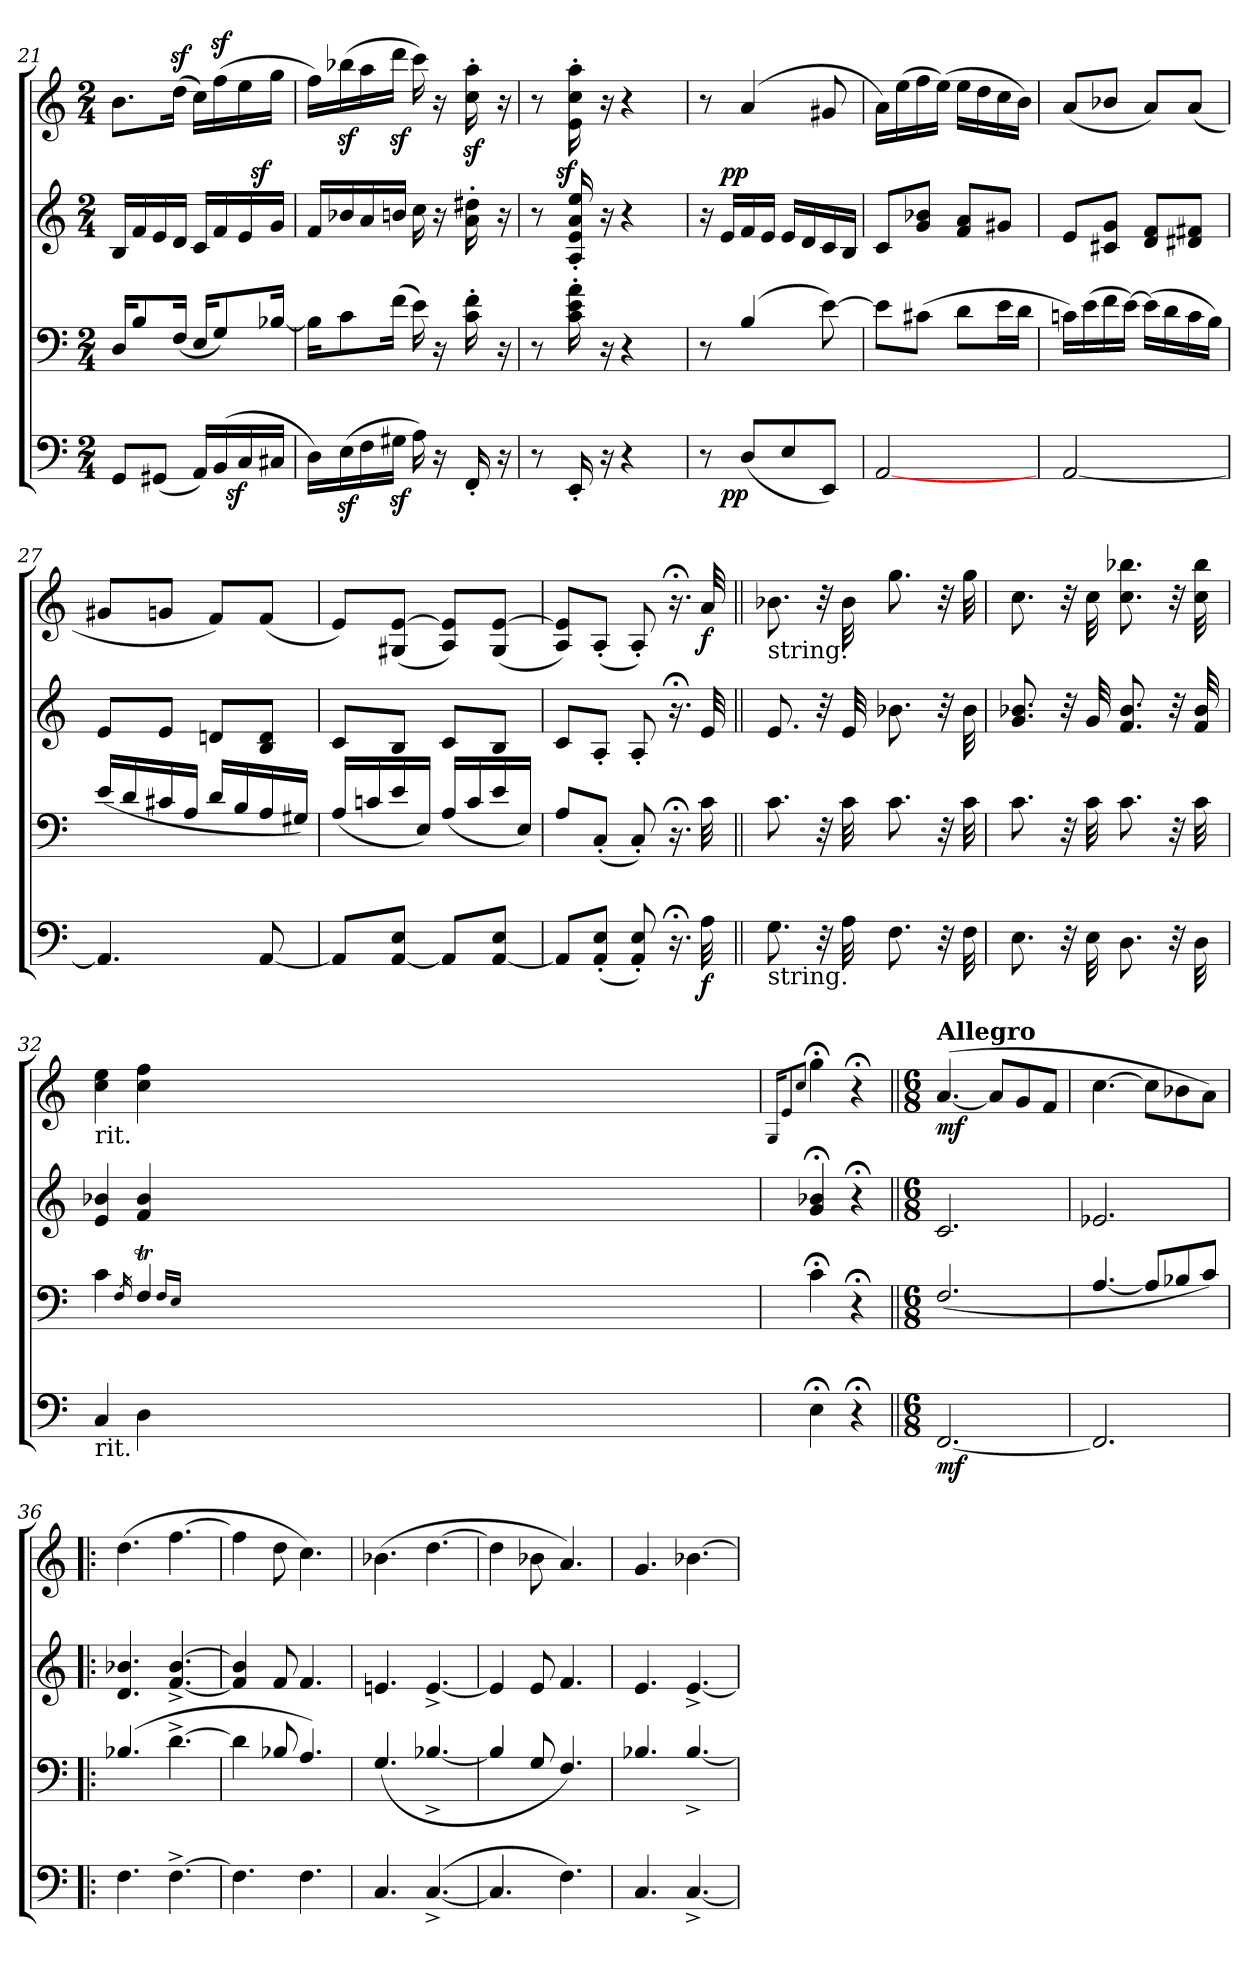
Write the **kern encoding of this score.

**kern	**dynam	**kern	**kern	**kern	**dynam
*part4	*part4	*part3	*part2	*part1	*part1
*staff4	*staff4	*staff3	*staff2	*staff1	*staff1
*M2/4	*	*M2/4	*M2/4	*M2/4	*
=21	=21	=21	=21	=21	=21
*^	*	*	*	*^	*
8GG/L	4ryy	.	16D/KL	16B/LL	8.b\L	4ryy	.
.	.	.	8B/	16f/	.	.	.
(<8GG#/J	.	.	.	16e/	.	.	.
.	.	.	(<16F/Jk	16d/JJ	(>16ddz<\Jk	.	.
16AA/LL)	16.ryy	.	16E/KL	16c/LL	16cc\LL)	8ryy	.
(<16BB/	.	.	8G/)	16f/	(>16ffz<\	.	.
!	!	!LO:DY:b	!	!	!	!	!
.	8ryy	sf	.	.	.	.	.
16C/	.	.	.	16e/	16ee\	32ryy	.
!	!	!	!	!	!	!	!LO:DY:b
.	.	.	.	.	.	16.ryy	sf
16C#/JJ	.	.	[16B-/Jk	16g/JJ	16gg\JJ	.	.
.	32ryy	.	.	.	.	.	.
*v	*v	*	*	*	*v	*v	*
=22	=22	=22	=22	=22	=22
16D\LL)	.	16B-\KL]	16f/LL	16ff\LL)	.
(>16Ez<\	.	8c\	16b-/	(>16bb-z<\	.
16F\	.	.	16a/	16aa\	.
16G#z<\JJ	.	(>16f\Jk	16bn/JJ	16dddz<\JJ	.
16A\)	.	16e\)	16cc\	16ccc\)	.
16r	.	16r	16r	16r	.
16FF'</	.	16c'>\ 16f'>\	16a'>\ 16dd#'>\	16ccz<'>\ 16aaz<'>\	.
16r	.	16r	16r	16r	.
=23	=23	=23	=23	=23	=23
*	*	*	*	*^	*
8r	.	8r	8r	8r	16.ryy	.
!	!	!	!	!	!	!LO:DY:b
.	.	.	.	.	4ryy	sf
16EE'</	.	16c'>\ 16e'>\ 16a'>\	16A'</ 16e'</ 16a'</ 16ee'</	16e'>\ 16cc'>\ 16aa'>\	.	.
16r	.	16r	16r	16r	.	.
4r	.	4r	4r	4r	.	.
.	.	.	.	.	8ryy	.
.	.	.	.	.	32ryy	.
!!LO:LB:g=z	!!
=24	=24	=24	=24	=24	=24	=24
*^	*	*	*	*	*	*
8r	16ryy	.	8r	16r	8r	16ryy	.
!	!	!LO:DY:b	!	!	!	!	!LO:DY:b
.	4..ryy	pp	.	16e/LL	.	4..ryy	pp
(<8D/L	.	.	(<4B/	16f/	(<4a/	.	.
.	.	.	.	16e/JJ	.	.	.
8E/	.	.	.	16e/LL	.	.	.
.	.	.	.	16d/	.	.	.
8EE/J)	.	.	[8e\)	16c/	8g#/	.	.
.	.	.	.	16B/JJ	.	.	.
*v	*v	*	*	*	*v	*v	*
=25	=25	=25	=25	=25	=25
[2AA/	.	8e\L]	8c/L	16a\LL)	.
.	.	.	.	(>16ee\	.
.	.	(>8c#\J	8g/ 8b-/J	16ff\	.
.	.	.	.	(>16ee\JJ)	.
.	.	8d\L	8f/ 8a/L	16ee\LL	.
.	.	.	.	16dd\	.
.	.	16e\L	8g#/J	16cc\	.
.	.	16d\JJ	.	16b\JJ)	.
=26	=26	=26	=26	=26	=26
[2AA/	.	16cn\LL)	8e/L	(<8a/L	.
.	.	(>16e\	.	.	.
.	.	16f\	8c#/ 8g/J	8b-/J	.
.	.	[16e\JJ)	.	.	.
.	.	(>16e\LL]	8d/ 8f/L	8a/L)	.
.	.	16d\	.	.	.
.	.	16c\	8d#/ 8f#/J	(<8a/J	.
.	.	16B\JJ)	.	.	.
=27	=27	=27	=27	=27	=27
4.AA/]	.	(<16e/LL	8e/L	8g#/L	.
.	.	16d/	.	.	.
.	.	16c#/	8e/J	8gn/J	.
.	.	16A/JJ	.	.	.
.	.	16d/LL	8dn/L	8f/L)	.
.	.	16B/	.	.	.
[8AA/	.	16A/	8B/ 8d/J	(<8f/J	.
.	.	16G#/JJ)	.	.	.
=28	=28	=28	=28	=28	=28
8AA/L]	.	(<16A/LL	8c/L	8e/L)	.
.	.	16cn/	.	.	.
[8AA/ 8E/J	.	16e/	8B/J	(<8G#/ [8e/J	.
.	.	16E/JJ)	.	.	.
8AA/L]	.	(<16A/LL	8c/L	8A/ 8e]/L)	.
.	.	16c/	.	.	.
[8AA/ 8E/J	.	16e/	8B/J	(<8G#/ [8e/J	.
.	.	16E/JJ)	.	.	.
=29	=29	=29	=29	=29	=29
8AA/L]	.	8A/L	8c/L	8A/ 8e]/L)	.
(<8AA'</ 8E'</J	.	(<8C'</J	8A'</J	(<8A'</J	.
8AA'<'<'<'</ 8E'<'<'<'</)	.	8C'<'<'<'</)	8A'<'<'<'</	8A'<'<'<'</)	.
16.r;<	.	16.r;<	16.r;<	16.r;<	.
!	!LO:DY:b	!	!	!	!LO:DY:b
32A\	f	32c\	32e/	32a/	f
=30||	=30||	=30||	=30||	=30||	=30||
!	!	!	!	!LO:TX:b:t=string.	!
!LO:TX:b:t=string.	!	!	!	!	!
8.G\	.	8.c\	8.e/	8.b-\	.
32r	.	32r	32r	32r	.
32A\	.	32c\	32e/	32b-\	.
8.F\	.	8.c\	8.b-\	8.gg\	.
32r	.	32r	32r	32r	.
32F\	.	32c\	32b-\	32gg\	.
=31	=31	=31	=31	=31	=31
8.E\	.	8.c\	8.g/ 8.b-/	8.cc\	.
32r	.	32r	32r	32r	.
32E\	.	32c\	32g/	32cc\	.
8.D\	.	8.c\	8.f/ 8.b-/	8.cc\ 8.bb-\	.
32r	.	32r	32r	32r	.
32D\	.	32c\	32f/ 32b-/	32cc\ 32bb-\	.
!!LO:LB:g=z
=32	=32	=32	=32	=32	=32
*	*	*^	*	*	*
!	!	!	!	!	!LO:TX:b:t=rit.	!
!LO:TX:b:t=rit.	!	!	!	!	!	!
4C/	.	4c\	4ryy	4e/ 4b-/	4cc\ 4ee\	.
.	.	16qF/	.	.	.	.
4D\	.	4FT/	4F/yy	4f/ 4b-/	4cc\ 4ff\	.
.	.	16qF/LL	.	.	.	.
.	.	16qE/JJ	.	.	.	.
2%7ryy	.	2%7ryy	4G/yy	2%7ryy	2%7ryy	.
.	.	.	4F/yy	.	.	.
.	.	.	4G/yy	.	.	.
.	.	.	4F/yy	.	.	.
.	.	.	4G/yy	.	.	.
.	.	.	4F/yy	.	.	.
.	.	.	4G/yy	.	.	.
.	.	.	4F/yy	.	.	.
.	.	.	4G/yy	.	.	.
.	.	.	4F/yy	.	.	.
.	.	.	4G/yy	.	.	.
.	.	.	4F/yy	.	.	.
.	.	.	4G/yy	.	.	.
.	.	.	4F/yy	.	.	.
*	*	*v	*v	*	*	*
=33	=33	=33	=33	=33	=33
.	.	.	.	16qG/KL	.
.	.	.	.	8qe/	.
.	.	.	.	8qcc/J	.
4E;<\	.	4c;<\	4g;/ 4b-;/	4gg;<\	.
4r;<	.	4r;<	4r;<	4r;<	.
=34||	=34||	=34||	=34||	=34||	=34||
*M6/8	*	*M6/8	*M6/8	*M6/8	*
!	!	!	!	!LO:TX:a:B:t=Allegro	!
!	!LO:DY:b	!	!	!	!LO:DY:b
[2.FF/	mf	(<2.F/	2.c/	(<[4.a/	mf
.	.	.	.	8a/L]	.
.	.	.	.	8g/	.
.	.	.	.	8f/J	.
=35	=35	=35	=35	=35	=35
2.FF/]	.	[4.A/	2.e-/	[4.cc\	.
.	.	8A/L]	.	8cc\L]	.
.	.	8B-/	.	8b-\	.
.	.	8c/J)	.	8a\J)	.
=36!|:	=36!|:	=36!|:	=36!|:	=36!|:	=36!|:
4.F\	.	(<4.B-/	4.d/ 4.b-/	(>4.dd\	.
[4.F^>\	.	[4.d^>\	[4.f^</ [4.b-^</	[4.ff\	.
=37	=37	=37	=37	=37	=37
4.F\]	.	4d\]	4f]/ 4b-]/	4ff\]	.
.	.	8B-/	8f/	8dd\	.
4.F\	.	4.A/)	4.f/	4.cc\)	.
=38	=38	=38	=38	=38	=38
4.C/	.	(<4.G/	4.en/	(>4.b-\	.
(<[4.C^</	.	[4.B-^</	[4.e^</	[4.dd\	.
=39	=39	=39	=39	=39	=39
4.C/]	.	4B-/]	4e/]	4dd\]	.
.	.	8G/	8e/	8b-\	.
4.F\)	.	4.F/)	4.f/	4.a/)	.
=40	=40	=40	=40	=40	=40
4.C/	.	4.B-/	4.e/	4.g/	.
[4.C^</	.	[4.B-^</	[4.e^</	[4.b-\	.
=	=	=	=	=	=
*-	*-	*-	*-	*-	*-
